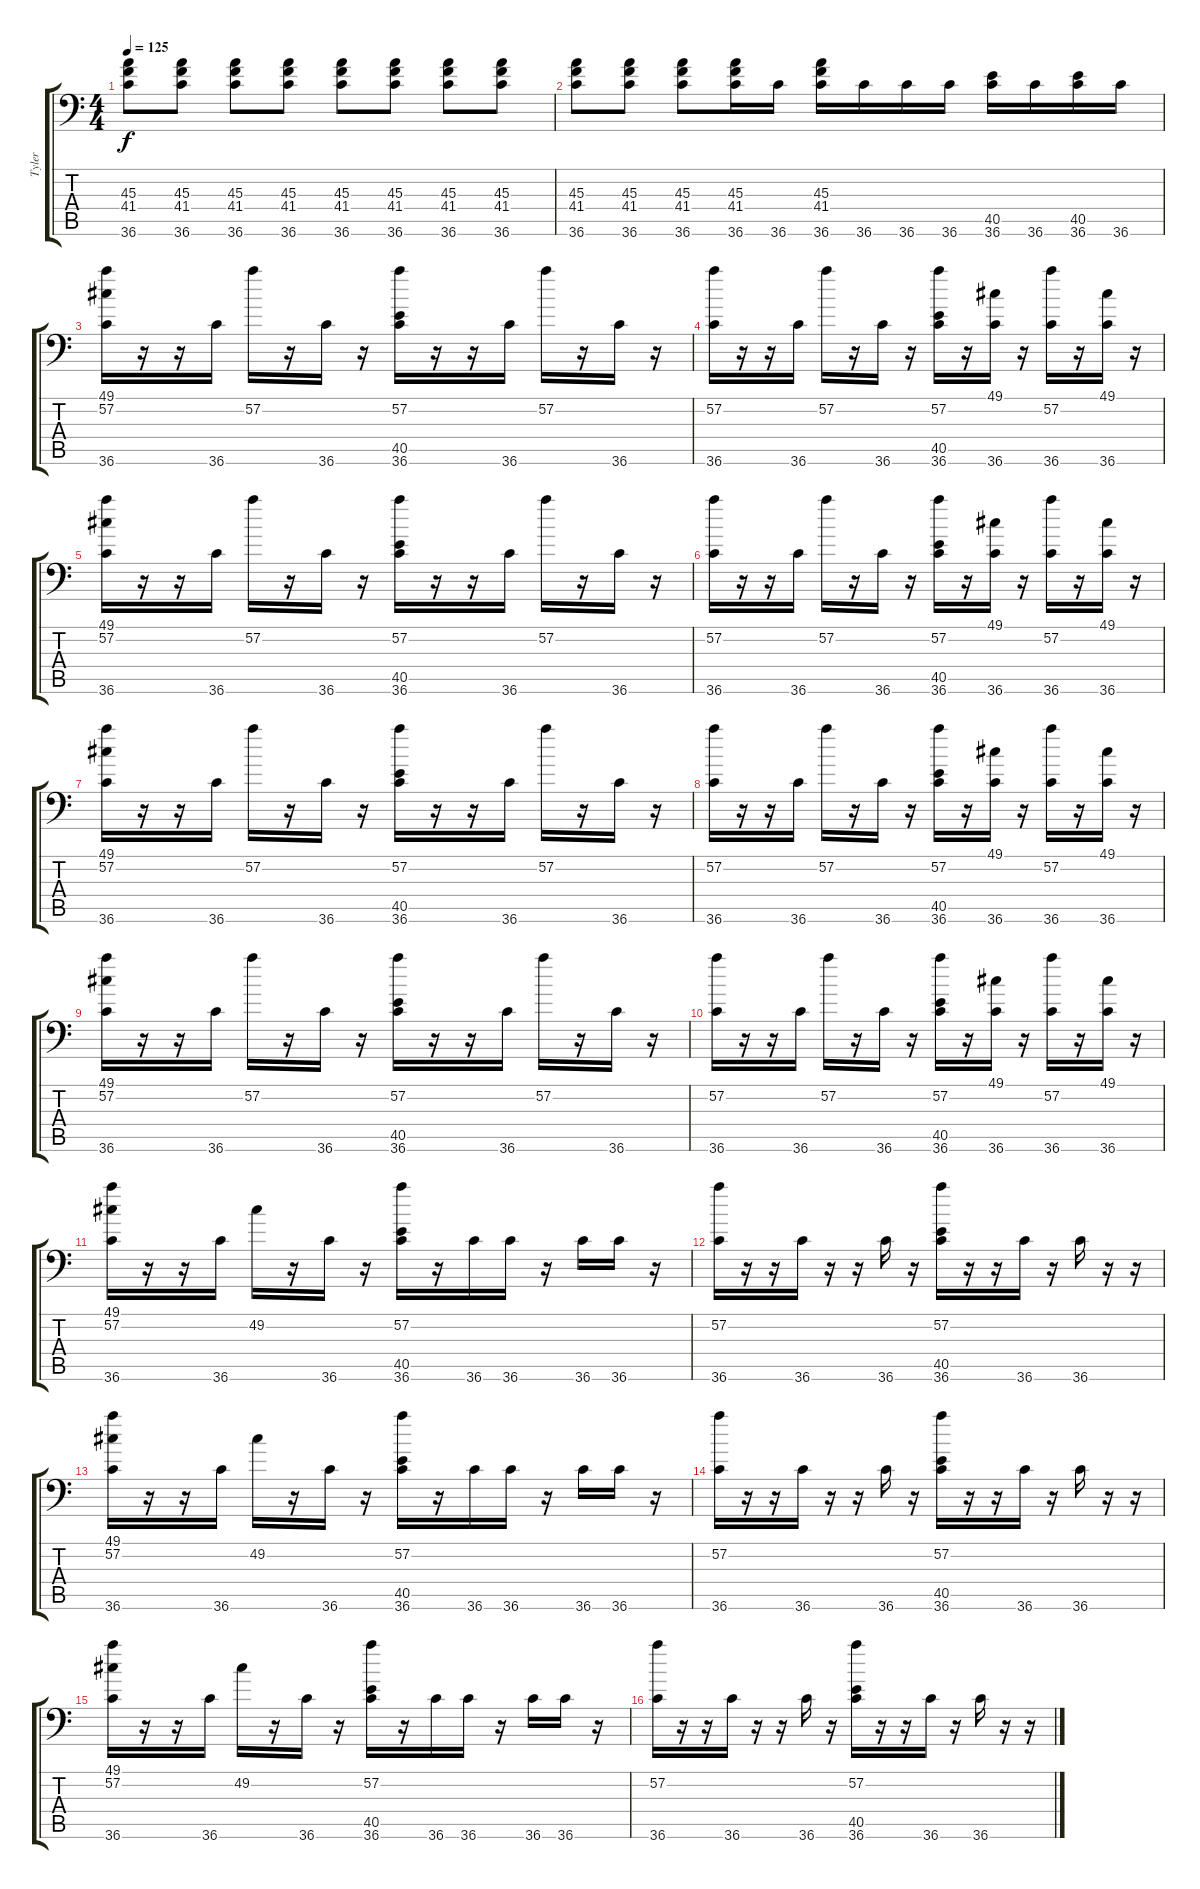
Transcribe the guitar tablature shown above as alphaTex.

\track ("Tyler" "Tyler") {instrument acousticgrandpiano}
\staff {score tabs}
\tuning (C-1 C-1 C-1 C-1 C-1 C-1) {hide}
\ts (4 4)
\tempo 125
\clef f4
\ks c
(45.3 41.4 36.6).8{dy f} (45.3 41.4 36.6).8 (45.3 41.4 36.6).8 (45.3 41.4 36.6).8 (45.3 41.4 36.6).8 (45.3 41.4 36.6).8 (45.3 41.4 36.6).8 (45.3 41.4 36.6).8 |
(45.3 41.4 36.6).8 (45.3 41.4 36.6).8 (45.3 41.4 36.6).8 (45.3 41.4 36.6).16 36.6.16 (45.3 41.4 36.6).16 36.6.16 36.6.16 36.6.16 (40.5 36.6).16 36.6.16 (40.5 36.6).16 36.6.16 |
(49.1 57.2 36.6).16 r.16 r.16 36.6.16 57.2.16 r.16 36.6.16 r.16 (57.2 40.5 36.6).16 r.16 r.16 36.6.16 57.2.16 r.16 36.6.16 r.16 |
(57.2 36.6).16 r.16 r.16 36.6.16 57.2.16 r.16 36.6.16 r.16 (57.2 40.5 36.6).16 r.16 (49.1 36.6).16 r.16 (57.2 36.6).16 r.16 (49.1 36.6).16 r.16 |
(49.1 57.2 36.6).16 r.16 r.16 36.6.16 57.2.16 r.16 36.6.16 r.16 (57.2 40.5 36.6).16 r.16 r.16 36.6.16 57.2.16 r.16 36.6.16 r.16 |
(57.2 36.6).16 r.16 r.16 36.6.16 57.2.16 r.16 36.6.16 r.16 (57.2 40.5 36.6).16 r.16 (49.1 36.6).16 r.16 (57.2 36.6).16 r.16 (49.1 36.6).16 r.16 |
(49.1 57.2 36.6).16 r.16 r.16 36.6.16 57.2.16 r.16 36.6.16 r.16 (57.2 40.5 36.6).16 r.16 r.16 36.6.16 57.2.16 r.16 36.6.16 r.16 |
(57.2 36.6).16 r.16 r.16 36.6.16 57.2.16 r.16 36.6.16 r.16 (57.2 40.5 36.6).16 r.16 (49.1 36.6).16 r.16 (57.2 36.6).16 r.16 (49.1 36.6).16 r.16 |
(49.1 57.2 36.6).16 r.16 r.16 36.6.16 57.2.16 r.16 36.6.16 r.16 (57.2 40.5 36.6).16 r.16 r.16 36.6.16 57.2.16 r.16 36.6.16 r.16 |
(57.2 36.6).16 r.16 r.16 36.6.16 57.2.16 r.16 36.6.16 r.16 (57.2 40.5 36.6).16 r.16 (49.1 36.6).16 r.16 (57.2 36.6).16 r.16 (49.1 36.6).16 r.16 |
(49.1 57.2 36.6).16 r.16 r.16 36.6.16 49.2.16 r.16 36.6.16 r.16 (57.2 40.5 36.6).16 r.16 36.6.16 36.6.16 r.16 36.6.16 36.6.16 r.16 |
(57.2 36.6).16 r.16 r.16 36.6.16 r.16 r.16 36.6.16 r.16 (57.2 40.5 36.6).16 r.16 r.16 36.6.16 r.16 36.6.16 r.16 r.16 |
(49.1 57.2 36.6).16 r.16 r.16 36.6.16 49.2.16 r.16 36.6.16 r.16 (57.2 40.5 36.6).16 r.16 36.6.16 36.6.16 r.16 36.6.16 36.6.16 r.16 |
(57.2 36.6).16 r.16 r.16 36.6.16 r.16 r.16 36.6.16 r.16 (57.2 40.5 36.6).16 r.16 r.16 36.6.16 r.16 36.6.16 r.16 r.16 |
(49.1 57.2 36.6).16 r.16 r.16 36.6.16 49.2.16 r.16 36.6.16 r.16 (57.2 40.5 36.6).16 r.16 36.6.16 36.6.16 r.16 36.6.16 36.6.16 r.16 |
(57.2 36.6).16 r.16 r.16 36.6.16 r.16 r.16 36.6.16 r.16 (57.2 40.5 36.6).16 r.16 r.16 36.6.16 r.16 36.6.16 r.16 r.16
